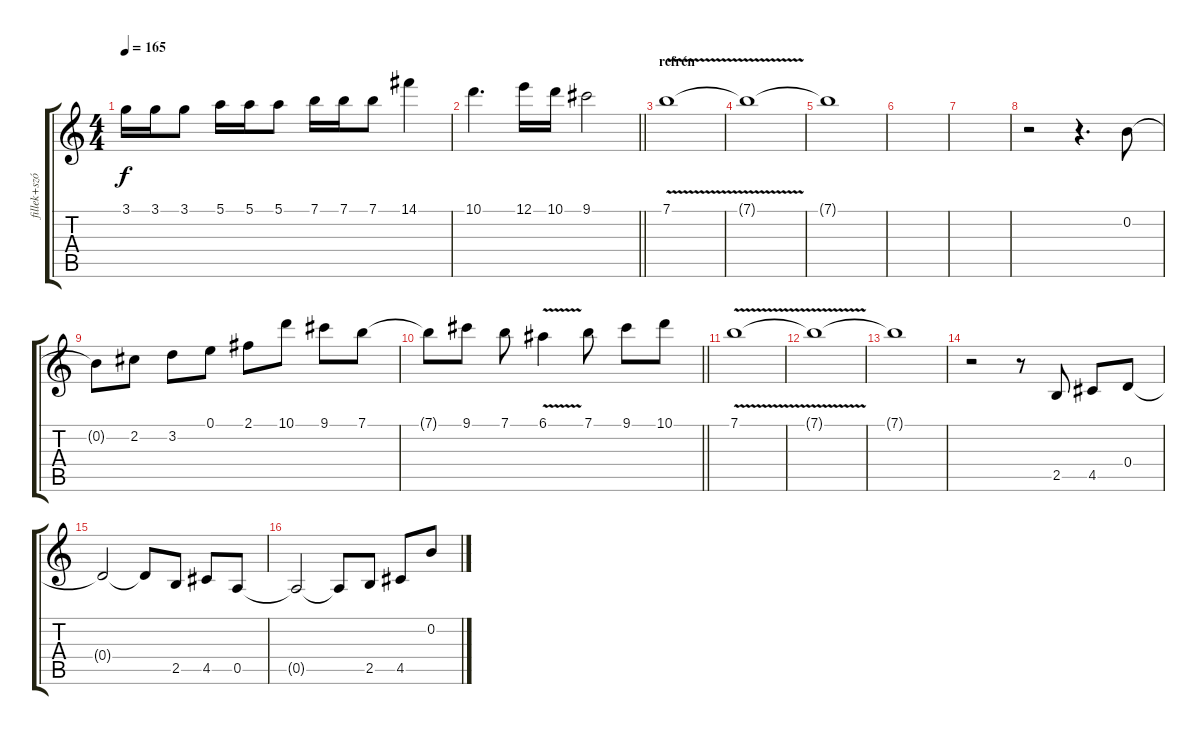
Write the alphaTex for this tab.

\track ("fillek+szóló" "fillek+szó") {instrument distortionguitar}
\staff {score tabs}
\tuning (E4 B3 G3 D3 A2 E2) {hide}
\ts (4 4)
\tempo 165
\clef g2
\ks c
3.1.16{dy f} 3.1.16 3.1.8 5.1.16 5.1.16 5.1.8 7.1.16 7.1.16 7.1.8 14.1.4 |
\barLineRight lightlight
10.1.4{d} 12.1.16 10.1.16 9.1.2 |
\section ("" "refrén")
7.1{v}.1 |
7.1{t}.1 |
7.1{t}.1 |
|
|
r.2 r.4{d} 0.2.8 |
0.2{t}.8 2.2.8 3.2.8 0.1.8 2.1.8 10.1.8 9.1.8 7.1.8 |
\barLineRight lightlight
7.1{t}.8 9.1.8 7.1.8 6.1{v}.4 7.1.8 9.1.8 10.1.8 |
7.1{v}.1 |
7.1{t}.1 |
7.1{t}.1 |
r.2 r.8 2.5.8 4.5.8 0.4.8 |
0.4{t}.2 0.4{t}.8 2.5.8 4.5.8 0.5.8 |
0.5{t}.2 0.5{t}.8 2.5.8 4.5.8 0.2.8
